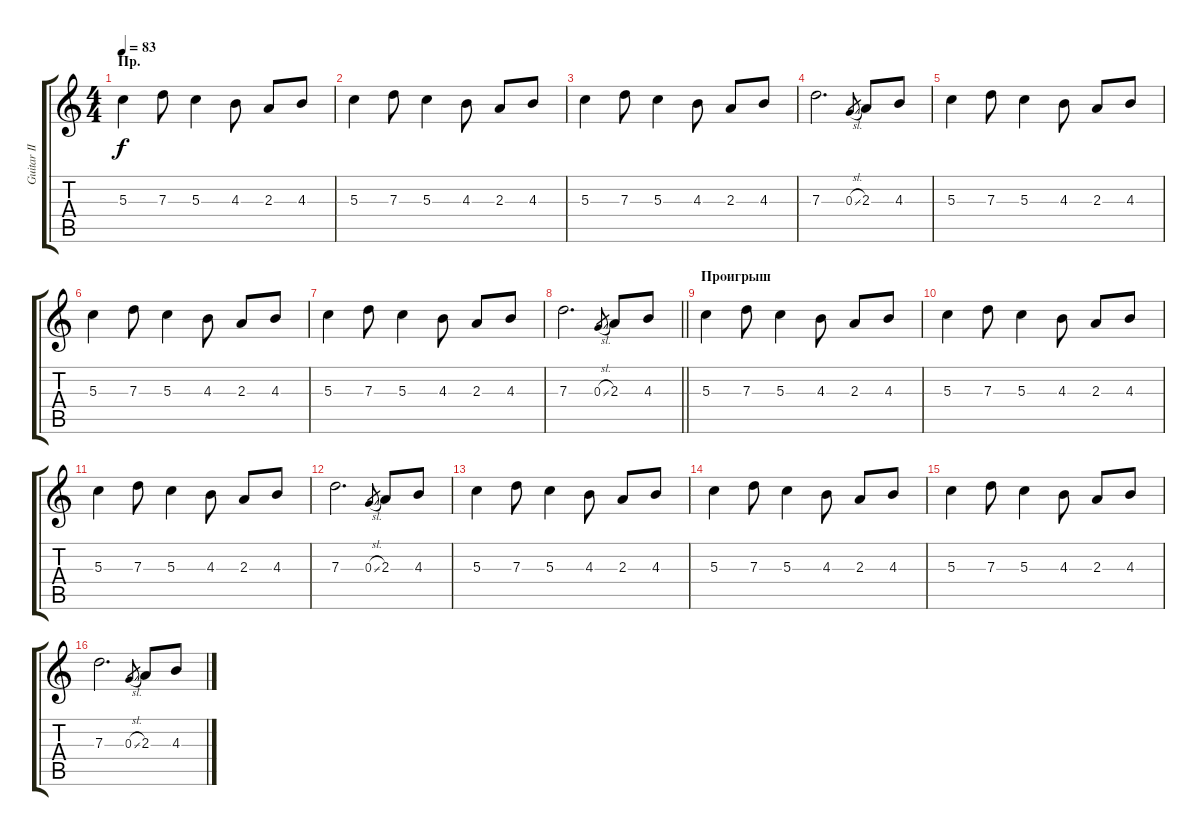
\track ("Guitar II" "Guitar II") {instrument distortionguitar}
\staff {score tabs}
\tuning (E4 B3 G3 D3 A2 E2) {hide}
\ts (4 4)
\section ("" "Пр.")
\tempo 83
\clef g2
\ks c
5.3.4{dy f} 7.3.8 5.3.4 4.3.8 2.3.8 4.3.8 |
5.3.4 7.3.8 5.3.4 4.3.8 2.3.8 4.3.8 |
5.3.4 7.3.8 5.3.4 4.3.8 2.3.8 4.3.8 |
7.3.2{d} 0.3{sl}.8{gr} 2.3.8 4.3.8 |
5.3.4 7.3.8 5.3.4 4.3.8 2.3.8 4.3.8 |
5.3.4 7.3.8 5.3.4 4.3.8 2.3.8 4.3.8 |
5.3.4 7.3.8 5.3.4 4.3.8 2.3.8 4.3.8 |
\barLineRight lightlight
7.3.2{d} 0.3{sl}.8{gr} 2.3.8 4.3.8 |
\section ("" "Проигрыш")
5.3.4 7.3.8 5.3.4 4.3.8 2.3.8 4.3.8 |
5.3.4 7.3.8 5.3.4 4.3.8 2.3.8 4.3.8 |
5.3.4 7.3.8 5.3.4 4.3.8 2.3.8 4.3.8 |
7.3.2{d} 0.3{sl}.8{gr} 2.3.8 4.3.8 |
5.3.4 7.3.8 5.3.4 4.3.8 2.3.8 4.3.8 |
5.3.4 7.3.8 5.3.4 4.3.8 2.3.8 4.3.8 |
5.3.4 7.3.8 5.3.4 4.3.8 2.3.8 4.3.8 |
7.3.2{d} 0.3{sl}.8{gr} 2.3.8 4.3.8
